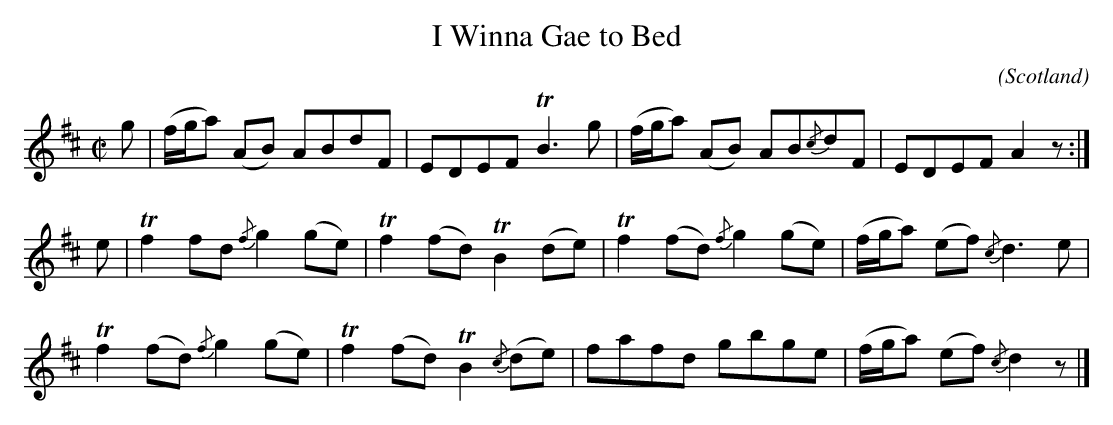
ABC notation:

X:1
U:~=!turn!
T:I Winna Gae to Bed
C:
O:Scotland
M:C|
L:1/8
K:D
g | (f/2g/2a) (AB) ABdF | EDEF TB3 g | (f/2g/2a) (AB) AB{/c}dF | EDEF A2 z :|
e | Tf2 fd {/f}g2 (ge) | Tf2 (fd) TB2 (de) | Tf2 (fd) {/f}g2 (ge) | (f/2g/2a) (ef) {/c}d3 e |
Tf2 (fd) {/f}g2 (ge) | Tf2 (fd) TB2 {/c}(de) | fafd gbge | (f/2g/2a) (ef) {/c}d2 z |]
